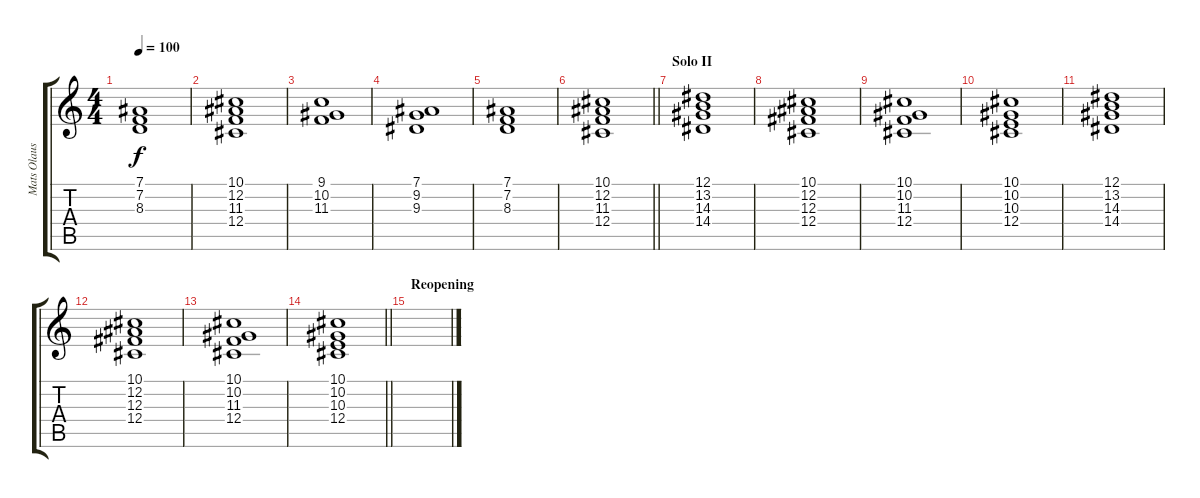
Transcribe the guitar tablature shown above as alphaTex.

\track ("Mats Olausson" "Mats Olaus") {instrument synthstrings1}
\staff {score tabs}
\tuning (Eb4 Bb3 Gb3 Db3 Ab2 Eb2) {hide}
\ts (4 4)
\tempo 100
\clef g2
\ks c
(7.1 7.2 8.3).1{dy f} |
(10.1 12.2 11.3 12.4).1 |
(9.1 10.2 11.3).1 |
(7.1 9.2 9.3).1 |
(7.1 7.2 8.3).1 |
\barLineRight lightlight
(10.1 12.2 11.3 12.4).1 |
\section ("" "Solo II")
(12.1 13.2 14.3 14.4).1 |
(10.1 12.2 12.3 12.4).1 |
(10.1 10.2 11.3 12.4).1 |
(10.1 10.2 10.3 12.4).1 |
(12.1 13.2 14.3 14.4).1 |
(10.1 12.2 12.3 12.4).1 |
(10.1 10.2 11.3 12.4).1 |
\barLineRight lightlight
(10.1 10.2 10.3 12.4).1 |
\section ("" "Reopening")
